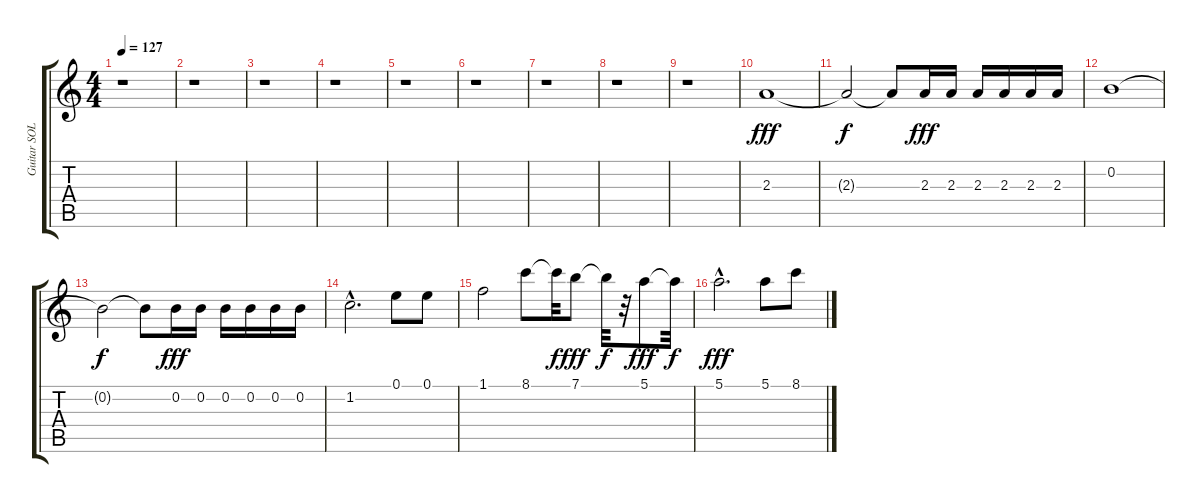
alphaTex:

\track ("Guitar SOLO" "Guitar SOL") {instrument distortionguitar}
\staff {score tabs}
\tuning (E4 B3 G3 D3 A2 E2) {hide}
\ts (4 4)
\tempo 127
\clef g2
\ks c
r.1{dy f} |
r.1 |
r.1 |
r.1 |
r.1 |
r.1 |
r.1 |
r.1 |
r.1 |
2.3.1{dy fff volume 16 balance 8} |
2.3{t}.2{dy f} 2.3{t}.8 2.3.16{dy fff} 2.3.16 2.3.16 2.3.16 2.3.16 2.3.16 |
0.2.1 |
0.2{t}.2{dy f} 0.2{t}.8 0.2.16{dy fff} 0.2.16 0.2.16 0.2.16 0.2.16 0.2.16 |
1.2{hac}.2{d} 0.1.8 0.1.8 |
1.1.2 8.1.8 8.1{t}.32{dy f} 7.1.8{dy fff} 7.1{t}.32{dy f} r.32 5.1.8{dy fff} 5.1{t}.32{dy f} |
5.1{hac}.2{d dy fff} 5.1.8 8.1.8
